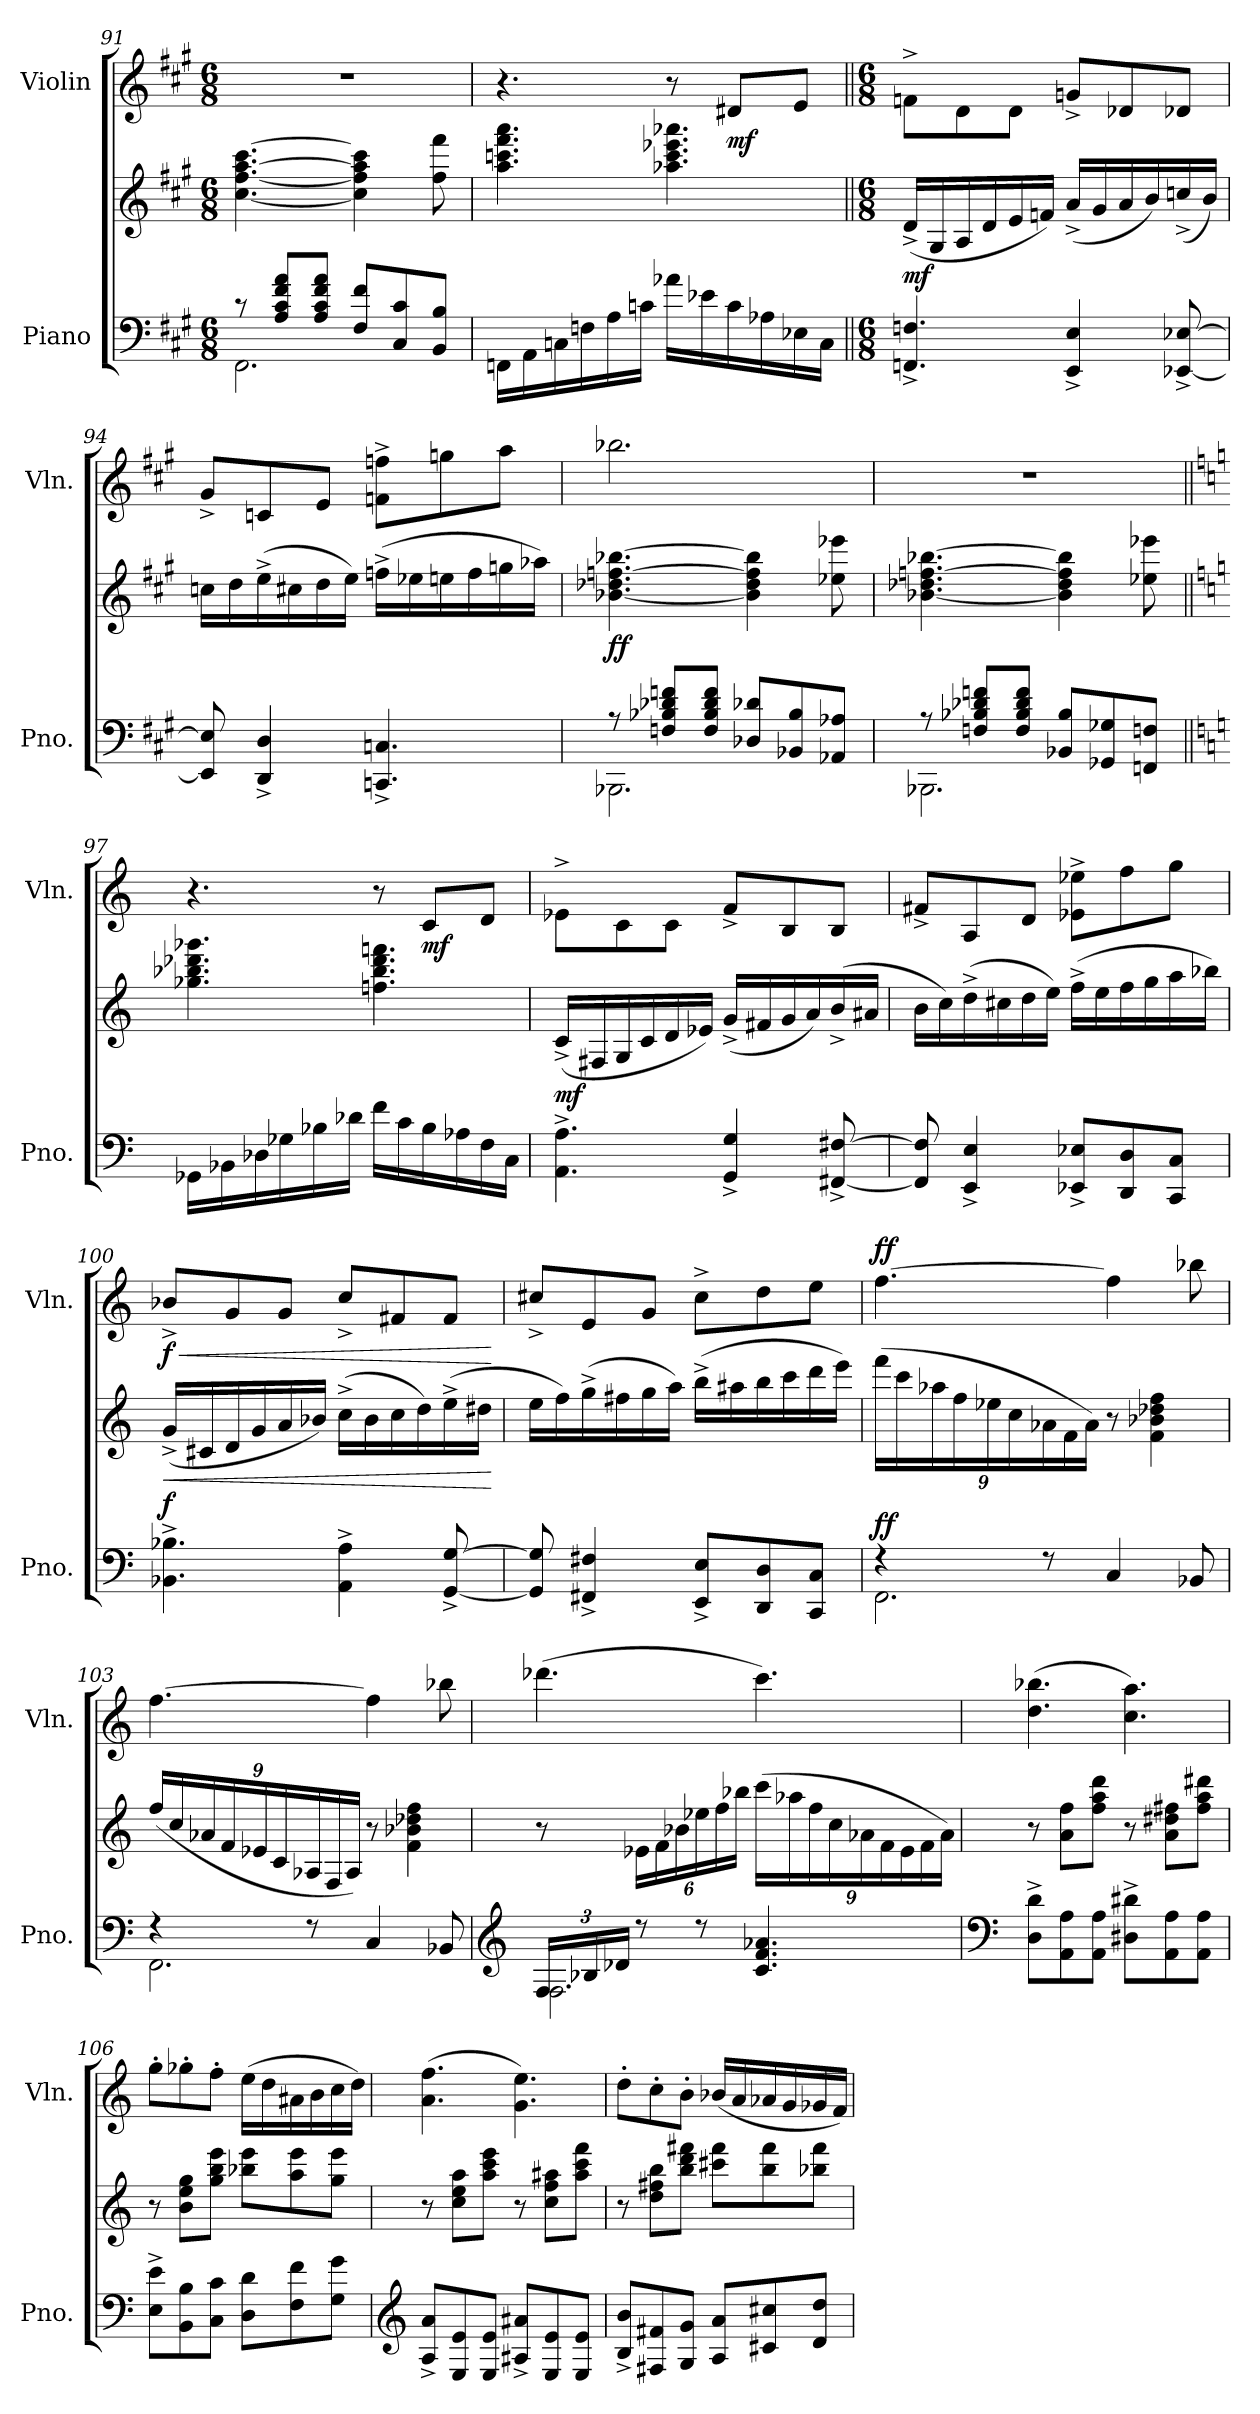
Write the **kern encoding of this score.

**kern	**kern	**dynam	**kern	**dynam
*part2	*part2	*part2	*part1	*part1
*staff3	*staff2	*staff2/3	*staff1	*staff1
*I"Piano	*	*	*I"Violin	*
*I'Pno.	*	*	*I'Vln.	*
*clefF4	*clefG2	*	*clefG2	*
*k[f#c#g#]	*k[f#c#g#]	*	*k[f#c#g#]	*
*M6/8	*M6/8	*	*M6/8	*
=91	=91	=91	=91	=91
*^	*	*	*	*
8r	2.FF#\	[4.cc#\ [4.ff#\ [4.aa\ [4.ccc#\	.	2.r	.
8A/ 8c#/ 8f#/ 8a/L	.	.	.	.	.
8A/ 8c#/ 8f#/ 8a/J	.	.	.	.	.
8F#/ 8f#/L	.	4cc#\] 4ff#\] 4aa\] 4ccc#\]	.	.	.
8C#/ 8c#/	.	.	.	.	.
8BB/ 8B/J	.	8ff#\ 8fff#\	.	.	.
*v	*v	*	*	*	*
=92	=92	=92	=92	=92
16FFn\LL	4.aa\ 4.cccn\ 4.fff#\ 4.aaa\	.	4.r	.
16AA\	.	.	.	.
16Cn\	.	.	.	.
16Fn\	.	.	.	.
16A\	.	.	.	.
16cn\JJ	.	.	.	.
16a-X\LL	4.aa-X\ 4.ccc\ 4.eee-X\ 4.aaa-X\	.	8r	.
16e-X\	.	.	.	.
!	!	!	!	!LO:DY:b
16c\	.	.	8d#X/L	mf
16A-X\	.	.	.	.
16E-X\	.	.	8e/J	.
16C\JJ	.	.	.	.
!!LO:PB:g=z
=93||	=93||	=93||	=93||	=93||
*M6/8	*M6/8	*	*M6/8	*
!	!	!LO:DY:b	!	!
4.FFn/^ 4.Fn/^	(16d^/LL	mf	8fn^\L	.
.	16G#/	.	.	.
.	16A/	.	8d\	.
.	16d/	.	.	.
.	16e/	.	8d\J	.
.	16fn/JJ)	.	.	.
4EE/^ 4E/^	(16a^/LL	.	8gn^/L	.
.	16g#/	.	.	.
.	16a/	.	8d-X/	.
.	16b/)	.	.	.
[8EE-X/^ [8E-X/^	(16ccn^/	.	8d-X/J	.
.	16b/JJ)	.	.	.
=94	=94	=94	=94	=94
8EE-/] 8E-/]	16ccn\LL	.	8g#^/L	.
.	16dd\	.	.	.
4DD/^ 4D/^	(16ee^\	.	8cn/	.
.	16cc#X\	.	.	.
.	16dd\	.	8e/J	.
.	16ee\JJ)	.	.	.
4.CCn/^ 4.Cn/^	(16ffn^\LL	.	8fn\^ 8ffn\^L	.
.	16ee-X\	.	.	.
.	16een\	.	8ggn\	.
.	16ff\	.	.	.
.	16ggn\	.	8aa\J	.
.	16aa-X\JJ)	.	.	.
=95	=95	=95	=95	=95
*^	*	*	*	*
!	!	!	!LO:DY:b	!	!
8r	2.BBB-X\	[4.b-X\ 4.dd-X\ [4.ffn\ [4.bb-X\	ff	2.bb-X\	.
8Fn/ 8B-X/ 8d-X/ 8fn/L	.	.	.	.	.
8F/ 8B-/ 8d-/ 8f/J	.	.	.	.	.
8D-X/ 8d-X/L	.	4b-\] 4dd-\ 4ff\] 4bb-\]	.	.	.
8BB-X/ 8B-/	.	.	.	.	.
8AA-X/ 8A-X/J	.	8ee-X\ 8eee-X\	.	.	.
!!LO:LB:g=z
=96	=96	=96	=96	=96	=96
8r	2.BBB-X\	[4.b-X\ 4.dd-X\ [4.ffn\ [4.bb-X\	.	2.r	.
8Fn/ 8B-X/ 8d-X/ 8fn/L	.	.	.	.	.
8F/ 8B-/ 8d-/ 8f/J	.	.	.	.	.
8BB-X/ 8B-/L	.	4b-\] 4dd-\ 4ff\] 4bb-\]	.	.	.
8GG-X/ 8G-X/	.	.	.	.	.
8FFn/ 8Fn/J	.	8ee-X\ 8eee-X\	.	.	.
*v	*v	*	*	*	*
=97||	=97||	=97||	=97||	=97||
*k[]	*k[]	*	*k[]	*
16GG-X\LL	4.gg-X\ 4.bb-X\ 4.ddd-X\ 4.ggg-X\	.	4.r	.
16BB-X\	.	.	.	.
16D-X\	.	.	.	.
16G-X\	.	.	.	.
16B-X\	.	.	.	.
16d-X\JJ	.	.	.	.
16f\LL	4.ffn\ 4.bb-\ 4.ddd-\ 4.fffn\	.	8r	.
16c\	.	.	.	.
!	!	!	!	!LO:DY:b
16B-\	.	.	8c/L	mf
16A-X\	.	.	.	.
16F\	.	.	8d/J	.
16C\JJ	.	.	.	.
=98	=98	=98	=98	=98
!	!	!LO:DY:a=2	!	!
4.AA\^ 4.A\^	(16c^/LL	mf	8e-X^\L	.
.	16F#X/	.	.	.
.	16G/	.	8c\	.
.	16c/	.	.	.
.	16d/	.	8c\J	.
.	16e-X/JJ)	.	.	.
4GG/^ 4G/^	(16g^/LL	.	8f^/L	.
.	16f#X/	.	.	.
.	16g/	.	8B/	.
.	16a/)	.	.	.
[8FF#X/^ [8F#X/^	(16b^/	.	8B/J	.
.	16a#X/JJ	.	.	.
!!LO:LB:g=z
=99	=99	=99	=99	=99
8FF#/] 8F#/]	16b\LL	.	8f#X^/L	.
.	16cc\)	.	.	.
4EE/^ 4E/^	(16dd^\	.	8A/	.
.	16cc#X\	.	.	.
.	16dd\	.	8d/J	.
.	16ee\JJ)	.	.	.
8EE-X/^ 8E-X/^L	(16ff^\LL	.	8e-X\^ 8ee-X\^L	.
.	16ee\	.	.	.
8DD/ 8D/	16ff\	.	8ff\	.
.	16gg\	.	.	.
8CC/ 8C/J	16aa\	.	8gg\J	.
.	16bb-X\JJ)	.	.	.
=100	=100	=100	=100	=100
!	!	!LO:HP:b	!	!LO:HP:b
!	!	!LO:DY:n=1:a=2	!	!LO:DY:n=1:b
4.BB-X\^ 4.B-X\^	(16g^/LL	< f	8b-X^/L	< f
.	16c#X/	.	.	.
.	16d/	.	8g/	.
.	16g/	.	.	.
.	16a/	.	8g/J	.
.	16b-X/JJ)	.	.	.
4AA\^ 4A\^	(16cc^\LL	.	8cc^/L	.
.	16b-\	.	.	.
.	16cc\	.	8f#X/	.
.	16dd\)	.	.	.
[8GG/^ [8G/^	(16ee^\	.	8f#/J	.
.	16dd#X\JJ	.	.	.
.	.	[	.	[
=101	=101	=101	=101	=101
8GG/] 8G/]	16ee\LL	.	8cc#X^/L	.
.	16ff\)	.	.	.
4FF#X/^ 4F#X/^	(16gg^\	.	8e/	.
.	16ff#X\	.	.	.
.	16gg\	.	8g/J	.
.	16aa\JJ)	.	.	.
8EE/^ 8E/^L	(16bb^\LL	.	8cc#^\L	.
.	16aa#X\	.	.	.
8DD/ 8D/	16bb\	.	8dd\	.
.	16ccc\	.	.	.
8CC/ 8C/J	16ddd\	.	8ee\J	.
.	16eee\JJ)	.	.	.
!!LO:PB:g=z
=102	=102	=102	=102	=102
*^	*	*	*	*
*	*	*Xbrackettup	*	*	*
!	!	!	!LO:DY:a=2	!	!LO:DY:a
4r	2.FF\	(24fff\LL	ff	[4.ff\	ff
.	.	24ccc\	.	.	.
.	.	24aa-X\	.	.	.
.	.	24ff\	.	.	.
.	.	24ee-X\	.	.	.
.	.	24cc\	.	.	.
8r	.	24a-X\	.	.	.
.	.	24f\	.	.	.
.	.	24a-\JJ)	.	.	.
4C/	.	8r	.	4ff\]	.
.	.	4f\ 4b-X\ 4dd-X\ 4ff\	.	.	.
8BB-X/	.	.	.	8bb-X\	.
=103	=103	=103	=103	=103	=103
4r	2.FF\	(24ff/LL	.	[4.ff\	.
.	.	24cc/	.	.	.
.	.	24a-X/	.	.	.
.	.	24f/	.	.	.
.	.	24e-X/	.	.	.
.	.	24c/	.	.	.
8r	.	24A-X/	.	.	.
.	.	24F/	.	.	.
.	.	24A-/JJ)	.	.	.
4C/	.	8r	.	4ff\]	.
.	.	4f\ 4b-X\ 4dd-X\ 4ff\	.	.	.
8BB-X/	.	.	.	8bb-X\	.
=104	=104	=104	=104	=104	=104
*clefG2	*	*	*	*	*
*Xbrackettup	*	*	*	*	*
24F/LL	2.F\	8r	.	(4.ddd-X\	.
24B-X/	.	.	.	.	.
24d-X/JJ	.	.	.	.	.
8r	.	24e-X\LL	.	.	.
.	.	24f\	.	.	.
.	.	24b-X\	.	.	.
8r	.	24ee-X\	.	.	.
.	.	24ff\	.	.	.
.	.	(24bb-X\JJ	.	.	.
4.c/ 4.f/ 4.a-X/	.	(24ccc\LL	.	4.ccc\)	.
.	.	24aa-X\	.	.	.
.	.	24ff\	.	.	.
.	.	24cc\	.	.	.
.	.	24a-X\	.	.	.
.	.	24f\	.	.	.
.	.	24e-\	.	.	.
.	.	24f\	.	.	.
.	.	24a-\JJ)	.	.	.
*v	*v	*	*	*	*
!!LO:LB:g=z
=105	=105	=105	=105	=105
*clefF4	*	*	*	*
8D\^ 8d\^L	8r	.	(4.dd\ 4.bb-X\	.
8AA\ 8A\	8a\ 8ff\L	.	.	.
8AA\ 8A\J	8ff\ 8aa\ 8ddd\J	.	.	.
8D#X\^ 8d#X\^L	8r	.	4.cc\ 4.aa\)	.
8AA\ 8A\	8a\ 8dd#X\ 8ff#X\L	.	.	.
8AA\ 8A\J	8ff#\ 8aa\ 8ddd#X\J	.	.	.
=106	=106	=106	=106	=106
8E\^ 8e\^L	8r	.	8gg'\L	.
8BB\ 8B\	8b\ 8ee\ 8gg\L	.	8gg-X'\	.
8C\ 8c\J	8gg\ 8bb\ 8eee\J	.	8ff'\J	.
8D\ 8d\L	8bb-X\ 8eee\L	.	(16ee\LL	.
.	.	.	16dd\	.
8F\ 8f\	8aa\ 8eee\	.	16a#X\	.
.	.	.	16b\	.
8G\ 8g\J	8gg\ 8eee\J	.	16cc\	.
.	.	.	16dd\JJ)	.
=107	=107	=107	=107	=107
*clefG2	*	*	*	*
8A/^ 8a/^L	8r	.	(4.a\ 4.ff\	.
8E/ 8e/	8cc\ 8ee\ 8aa\L	.	.	.
8E/ 8e/J	8aa\ 8ccc\ 8eee\J	.	.	.
8A#X/^ 8a#X/^L	8r	.	4.g\ 4.ee\)	.
8E/ 8e/	8cc\ 8ff\ 8aa#X\L	.	.	.
8E/ 8e/J	8aa#\ 8ccc\ 8fff\J	.	.	.
=108	=108	=108	=108	=108
8B/^ 8b/^L	8r	.	8dd'\L	.
8F#X/ 8f#X/	8dd\ 8ff#X\ 8bb\L	.	8cc'\	.
8G/ 8g/J	8bb\ 8ddd\ 8fff#X\J	.	8b'\J	.
8A/ 8a/L	8ccc#X\ 8fff#\L	.	(16b-X/LL	.
.	.	.	16a/	.
8c#X/ 8cc#X/	8bb\ 8fff#\	.	16a-X/	.
.	.	.	16g/	.
8d/ 8dd/J	8bb-X\ 8fff#\J	.	16g-X/	.
.	.	.	16f/JJ)	.
=	=	=	=	=
*-	*-	*-	*-	*-
